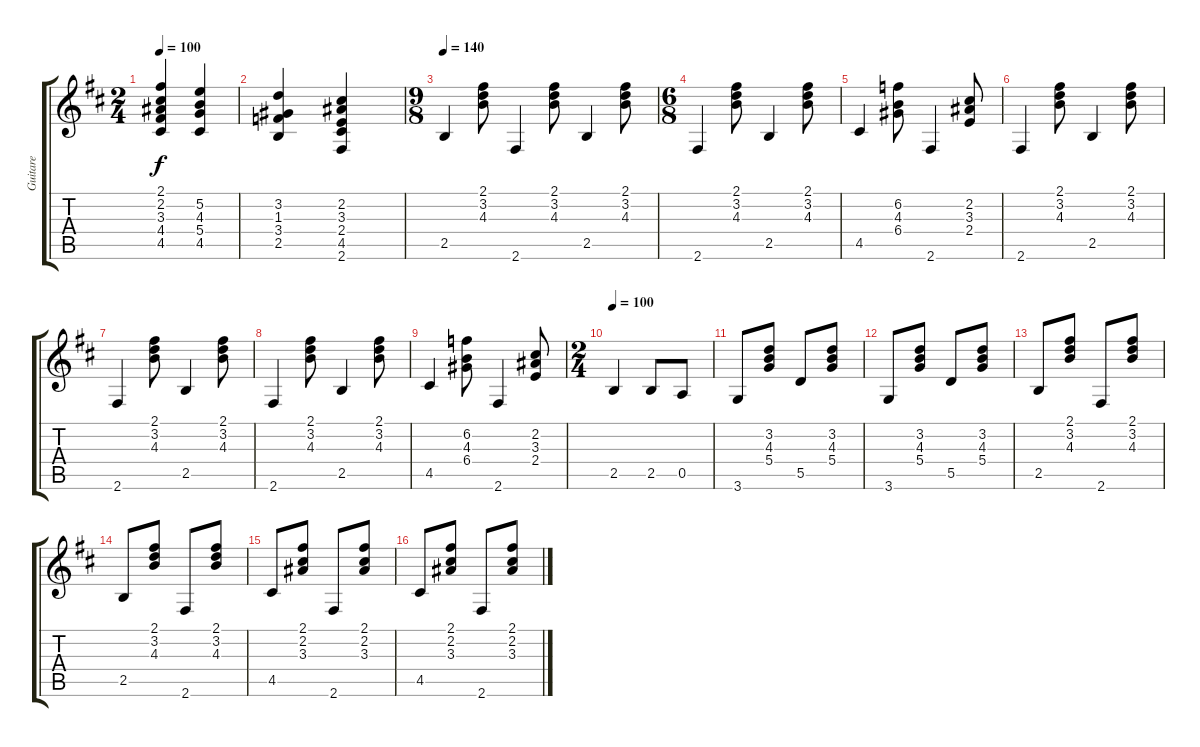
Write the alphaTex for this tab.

\track ("Guitare" "Guitare") {instrument acousticguitarnylon}
\staff {score tabs}
\tuning (E4 B3 G3 D3 A2 E2) {hide}
\ts (2 4)
\tempo 100
\clef g2
\ks d
(2.1 2.2 3.3 4.4 4.5).4{dy f} (5.2 4.3 5.4 4.5).4 |
(3.2 1.3 3.4 2.5).4 (2.2 3.3 2.4 4.5 2.6).4 |
\ts (9 8)
\tempo 140
2.5.4 (2.1 3.2 4.3).8 2.6.4 (2.1 3.2 4.3).8 2.5.4 (2.1 3.2 4.3).8 |
\ts (6 8)
2.6.4 (2.1 3.2 4.3).8 2.5.4 (2.1 3.2 4.3).8 |
4.5.4 (6.2 4.3 6.4).8 2.6.4 (2.2 3.3 2.4).8 |
2.6.4 (2.1 3.2 4.3).8 2.5.4 (2.1 3.2 4.3).8 |
2.6.4 (2.1 3.2 4.3).8 2.5.4 (2.1 3.2 4.3).8 |
2.6.4 (2.1 3.2 4.3).8 2.5.4 (2.1 3.2 4.3).8 |
4.5.4 (6.2 4.3 6.4).8 2.6.4 (2.2 3.3 2.4).8 |
\ts (2 4)
\tempo 100
2.5.4 2.5.8 0.5.8 |
3.6.8 (3.2 4.3 5.4).8 5.5.8 (3.2 4.3 5.4).8 |
3.6.8 (3.2 4.3 5.4).8 5.5.8 (3.2 4.3 5.4).8 |
2.5.8 (2.1 3.2 4.3).8 2.6.8 (2.1 3.2 4.3).8 |
2.5.8 (2.1 3.2 4.3).8 2.6.8 (2.1 3.2 4.3).8 |
4.5.8 (2.1 2.2 3.3).8 2.6.8 (2.1 2.2 3.3).8 |
4.5.8 (2.1 2.2 3.3).8 2.6.8 (2.1 2.2 3.3).8
